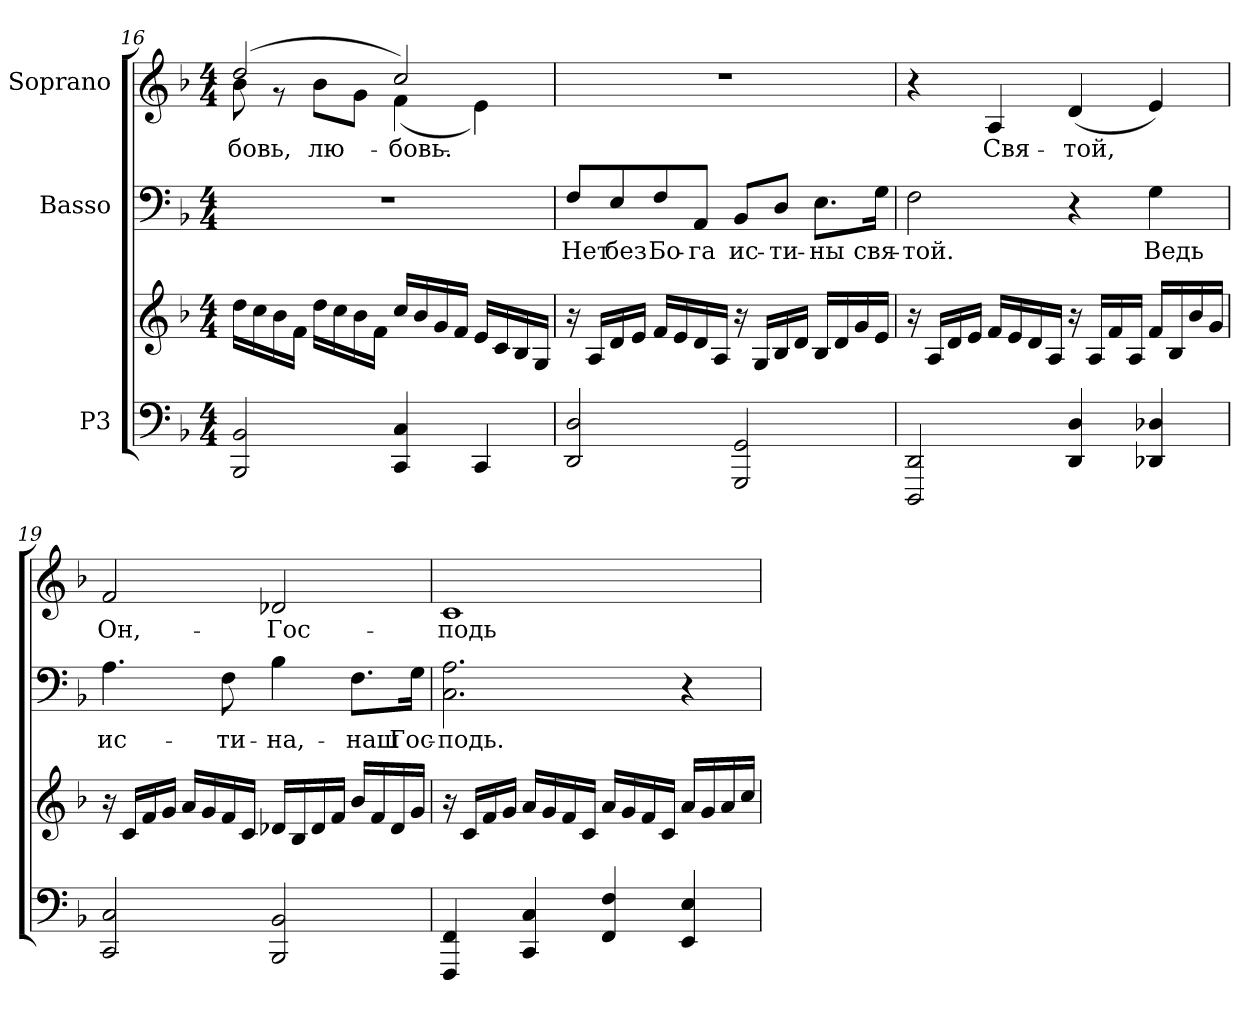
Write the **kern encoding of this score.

**kern	**kern	**kern	**text	**kern	**text
*part3	*part3	*part2	*part2	*part1	*part1
*staff4	*staff3	*staff2	*staff2	*staff1	*staff1
*I"P3	*	*I"Basso	*	*I"Soprano	*
*clefF4	*clefG2	*clefF4	*	*clefG2	*
*k[b-]	*k[b-]	*k[b-]	*	*k[b-]	*
*d:	*d:	*d:	*	*d:	*
*M4/4	*M4/4	*M4/4	*	*M4/4	*
=16	=16	=16	=16	=16	=16
!	!	!	!	!	!LO:LY:b:color=#000000
*	*	*	*	*^	*
2BBB-i/ 2BB-i	16ddi\LL	1r	.	(2ddi/	8b-i\	-бовь,
.	16cci\	.	.	.	.	.
.	16b-i\	.	.	.	8r	.
.	16fi\JJ	.	.	.	.	.
!	!	!	!	!	!	!LO:LY:b:color=#000000
.	16ddi\LL	.	.	.	8b-i\L	лю-
.	16cci\	.	.	.	.	.
.	16b-i\	.	.	.	8gi\J	.
.	16fi\JJ	.	.	.	.	.
!	!	!	!	!	!	!LO:LY:b:color=#000000
4CCi/ 4Ci	16cci/LL	.	.	2cci/)	(4fi\	-бовь.
.	16b-i/	.	.	.	.	.
.	16gi/	.	.	.	.	.
.	16fi/JJ	.	.	.	.	.
4CCi/	16ei/LL	.	.	.	4ei\)	.
.	16ci/	.	.	.	.	.
.	16B-i/	.	.	.	.	.
.	16Gi/JJ	.	.	.	.	.
*	*	*	*	*v	*v	*
=17	=17	=17	=17	=17	=17
!	!	!	!LO:LY:a:color=#000000	!	!
2DDi/ 2Di	16r	8Fi/L	Нет	1r	.
.	16Ai/LL	.	.	.	.
!	!	!	!LO:LY:a:color=#000000	!	!
.	16di/	8Ei/	без	.	.
.	16ei/JJ	.	.	.	.
!	!	!	!LO:LY:a:color=#000000	!	!
.	16fi/LL	8Fi/	Бо-	.	.
.	16ei/	.	.	.	.
!	!	!	!LO:LY:a:color=#000000	!	!
.	16di/	8AAi/J	-га	.	.
.	16Ai/JJ	.	.	.	.
!	!	!	!LO:LY:a:color=#000000	!	!
2GGGi/ 2GGi	16r	8BB-i/L	ис-	.	.
.	16Gi/LL	.	.	.	.
!	!	!	!LO:LY:a:color=#000000	!	!
.	16B-i/	8Di/J	-ти-	.	.
.	16di/JJ	.	.	.	.
!	!	!	!LO:LY:a:color=#000000	!	!
.	16B-i/LL	8.Ei\L	-ны	.	.
.	16di/	.	.	.	.
.	16gi/	.	.	.	.
!	!	!	!LO:LY:a:color=#000000	!	!
.	16ei/JJ	16Gi\Jk	свя-	.	.
!!LO:LB:g=z
=18	=18	=18	=18	=18	=18
!	!	!	!LO:LY:a:color=#000000	!	!
2DDDi/ 2DDi	16r	2Fi\	-той.	4r	.
.	16Ai/LL	.	.	.	.
.	16di/	.	.	.	.
.	16ei/JJ	.	.	.	.
!	!	!	!	!	!LO:LY:b:color=#000000
.	16fi/LL	.	.	4Ai/	Свя-
.	16ei/	.	.	.	.
.	16di/	.	.	.	.
.	16Ai/JJ	.	.	.	.
!	!	!	!	!	!LO:LY:b:color=#000000
4DDi/ 4Di	16r	4r	.	(4di/	-той,
.	16Ai/LL	.	.	.	.
.	16fi/	.	.	.	.
.	16Ai/JJ	.	.	.	.
!	!	!	!LO:LY:a:color=#000000	!	!
4DD-Xi/ 4D-Xi	16fi/LL	4Gi\	Ведь	4ei/)	.
.	16B-i/	.	.	.	.
.	16b-i/	.	.	.	.
.	16gi/JJ	.	.	.	.
=19	=19	=19	=19	=19	=19
!	!	!	!LO:LY:a:color=#000000	!	!
!	!	!	!	!	!LO:LY:b:color=#000000
2CCi/ 2Ci	16r	4.Ai\	ис-	2fi/	Он,-
.	16ci/LL	.	.	.	.
.	16fi/	.	.	.	.
.	16gi/JJ	.	.	.	.
.	16ai/LL	.	.	.	.
.	16gi/	.	.	.	.
!	!	!	!LO:LY:a:color=#000000	!	!
.	16fi/	8Fi\	-ти-	.	.
.	16ci/JJ	.	.	.	.
!	!	!	!LO:LY:a:color=#000000	!	!
!	!	!	!	!	!LO:LY:b:color=#000000
2BBB-i/ 2BB-i	16d-Xi/LL	4B-i\	-на,-	2d-Xi/	-Гос-
.	16B-i/	.	.	.	.
.	16d-i/	.	.	.	.
.	16fi/JJ	.	.	.	.
!	!	!	!LO:LY:a:color=#000000	!	!
.	16b-i/LL	8.Fi\L	-наш	.	.
.	16fi/	.	.	.	.
.	16d-i/	.	.	.	.
!	!	!	!LO:LY:a:color=#000000	!	!
.	16gi/JJ	16Gi\Jk	Гос-	.	.
=20	=20	=20	=20	=20	=20
!	!	!	!LO:LY:a:color=#000000	!	!
!	!	!	!	!	!LO:LY:b:color=#000000
4FFFi/ 4FFi	16r	2.Ci\ 2.Ai	-подь.	1ci	-подь
.	16ci/LL	.	.	.	.
.	16fi/	.	.	.	.
.	16gi/JJ	.	.	.	.
4CCi/ 4Ci	16ai/LL	.	.	.	.
.	16gi/	.	.	.	.
.	16fi/	.	.	.	.
.	16ci/JJ	.	.	.	.
4FFi/ 4Fi	16ai/LL	.	.	.	.
.	16gi/	.	.	.	.
.	16fi/	.	.	.	.
.	16ci/JJ	.	.	.	.
4EEi/ 4Ei	16ai/LL	4r	.	.	.
.	16gi/	.	.	.	.
.	16ai/	.	.	.	.
.	16cci/JJ	.	.	.	.
=	=	=	=	=	=
*-	*-	*-	*-	*-	*-
